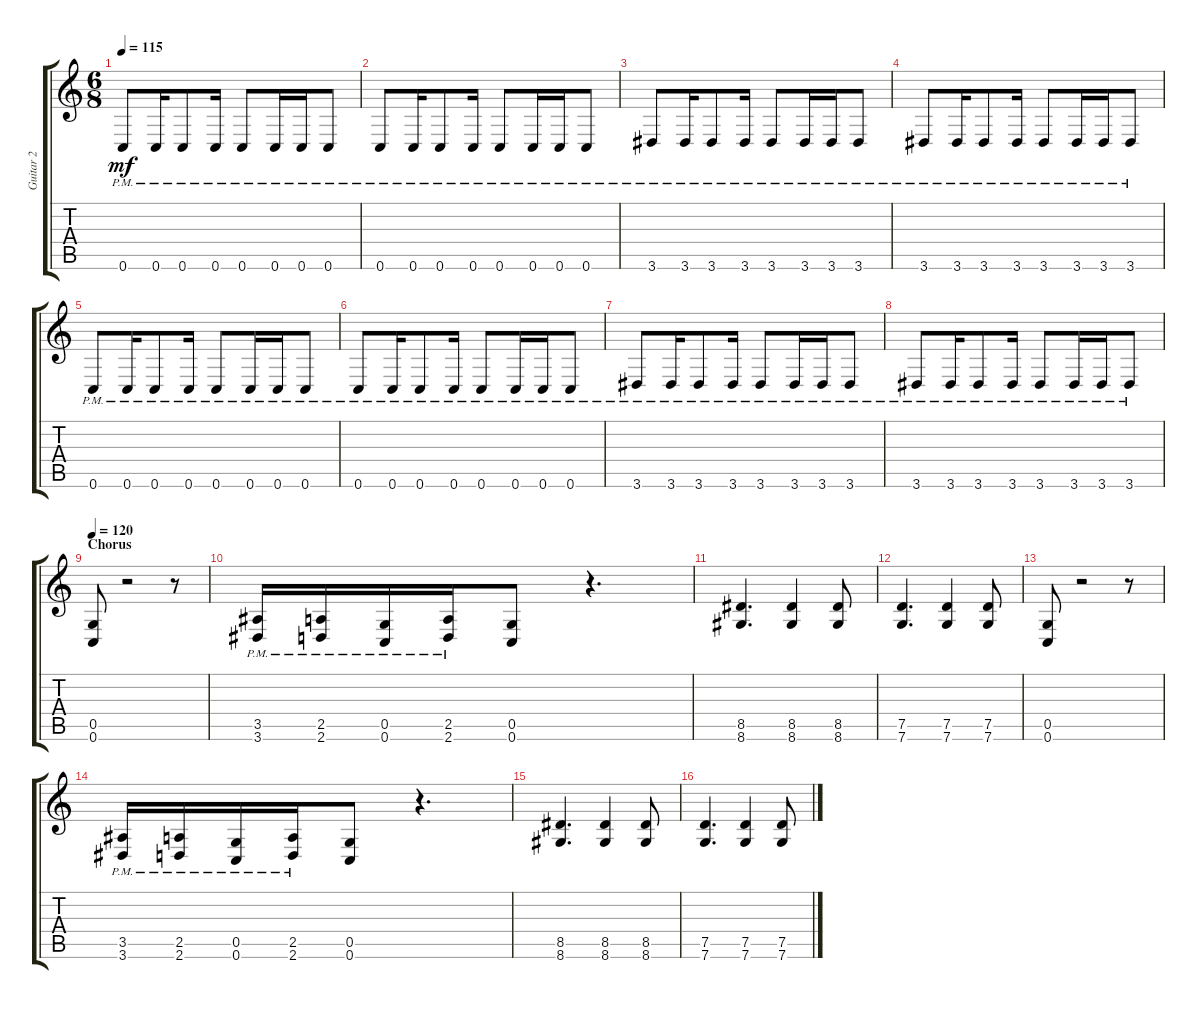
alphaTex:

\track ("Guitar 2" "Guitar 2") {instrument distortionguitar}
\staff {score tabs}
\tuning (D4 A3 F3 C3 G2 C2) {hide}
\ts (6 8)
\tempo 115
\clef g2
\ks c
0.6{pm}.8{dy mf} 0.6{pm}.16 0.6{pm}.8 0.6{pm}.16 0.6{pm}.8 0.6{pm}.16 0.6{pm}.16 0.6{pm}.8 |
0.6{pm}.8 0.6{pm}.16 0.6{pm}.8 0.6{pm}.16 0.6{pm}.8 0.6{pm}.16 0.6{pm}.16 0.6{pm}.8 |
3.6{pm}.8 3.6{pm}.16 3.6{pm}.8 3.6{pm}.16 3.6{pm}.8 3.6{pm}.16 3.6{pm}.16 3.6{pm}.8 |
3.6{pm}.8 3.6{pm}.16 3.6{pm}.8 3.6{pm}.16 3.6{pm}.8 3.6{pm}.16 3.6{pm}.16 3.6{pm}.8 |
0.6{pm}.8 0.6{pm}.16 0.6{pm}.8 0.6{pm}.16 0.6{pm}.8 0.6{pm}.16 0.6{pm}.16 0.6{pm}.8 |
0.6{pm}.8 0.6{pm}.16 0.6{pm}.8 0.6{pm}.16 0.6{pm}.8 0.6{pm}.16 0.6{pm}.16 0.6{pm}.8 |
3.6{pm}.8 3.6{pm}.16 3.6{pm}.8 3.6{pm}.16 3.6{pm}.8 3.6{pm}.16 3.6{pm}.16 3.6{pm}.8 |
3.6{pm}.8 3.6{pm}.16 3.6{pm}.8 3.6{pm}.16 3.6{pm}.8 3.6{pm}.16 3.6{pm}.16 3.6{pm}.8 |
\section ("" "Chorus")
\tempo 120
(0.5 0.6).8 r.2 r.8 |
(3.5{pm} 3.6{pm}).16 (2.5{pm} 2.6{pm}).16 (0.5{pm} 0.6{pm}).16 (2.5{pm} 2.6{pm}).16 (0.5 0.6).8 r.4{d} |
(8.5 8.6).4{d} (8.5 8.6).4 (8.5 8.6).8 |
(7.5 7.6).4{d} (7.5 7.6).4 (7.5 7.6).8 |
(0.5 0.6).8 r.2 r.8 |
(3.5{pm} 3.6{pm}).16 (2.5{pm} 2.6{pm}).16 (0.5{pm} 0.6{pm}).16 (2.5{pm} 2.6{pm}).16 (0.5 0.6).8 r.4{d} |
(8.5 8.6).4{d} (8.5 8.6).4 (8.5 8.6).8 |
(7.5 7.6).4{d} (7.5 7.6).4 (7.5 7.6).8
